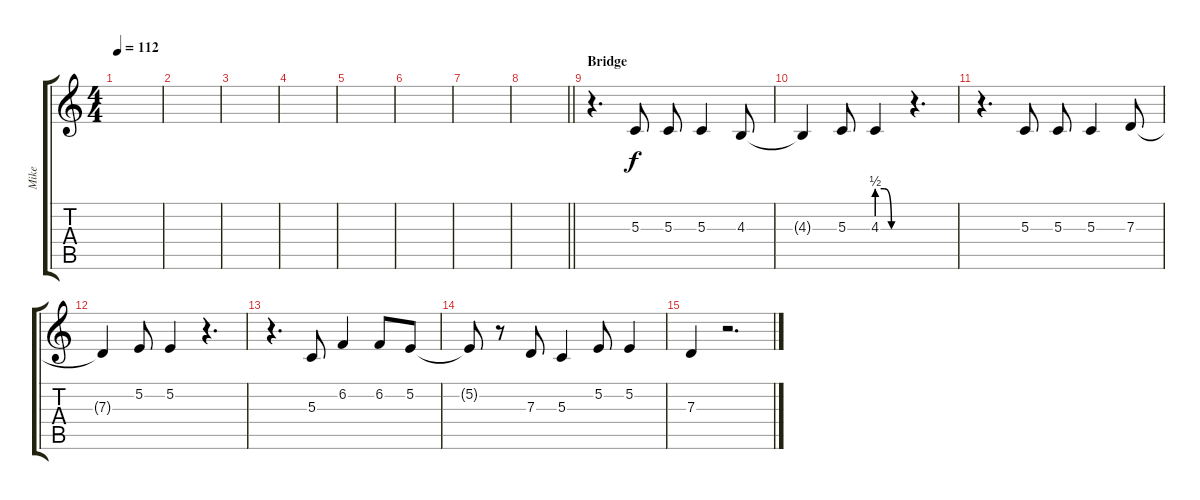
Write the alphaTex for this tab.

\track ("Mike" "Mike") {instrument lead3calliope}
\staff {score tabs}
\tuning (E4 B3 G3 D3 A2 E2) {hide}
\ts (4 4)
\tempo 112
\clef g2
\ks c
|
|
|
|
|
|
|
\barLineRight lightlight
|
\section ("" "Bridge")
r.4{d} 5.3.8 5.3.8 5.3.4 4.3.8 |
4.3{t}.4 5.3.8 4.3{be (custom 0 2 15 2 30 0 60 0)}.4 r.4{d} |
r.4{d} 5.3.8 5.3.8 5.3.4 7.3.8 |
7.3{t}.4 5.2.8 5.2.4 r.4{d} |
r.4{d} 5.3.8 6.2.4 6.2.8 5.2.8 |
5.2{t}.8 r.8 7.3.8 5.3.4 5.2.8 5.2.4 |
7.3.4 r.2{d}
